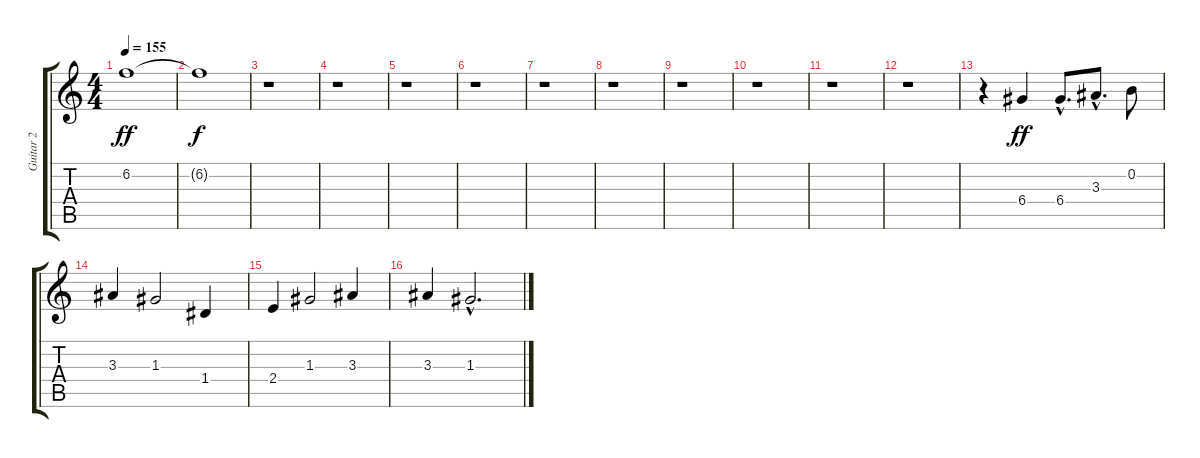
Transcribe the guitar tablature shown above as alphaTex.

\track ("Guitar 2" "Guitar 2") {instrument distortionguitar}
\staff {score tabs}
\tuning (E4 B3 G3 D3 A2 E2) {hide}
\ts (4 4)
\tempo 155
\clef g2
\ks c
6.2.1{dy ff} |
6.2{t}.1{dy f} |
r.1 |
r.1 |
r.1 |
r.1 |
r.1 |
r.1 |
r.1 |
r.1 |
r.1 |
r.1 |
r.4 6.4.4{dy ff} 6.4{hac}.8{d} 3.3{hac}.8{d} 0.2.8 |
3.3.4 1.3.2 1.4.4 |
2.4.4 1.3.2 3.3.4 |
3.3.4 1.3{hac}.2{d}
